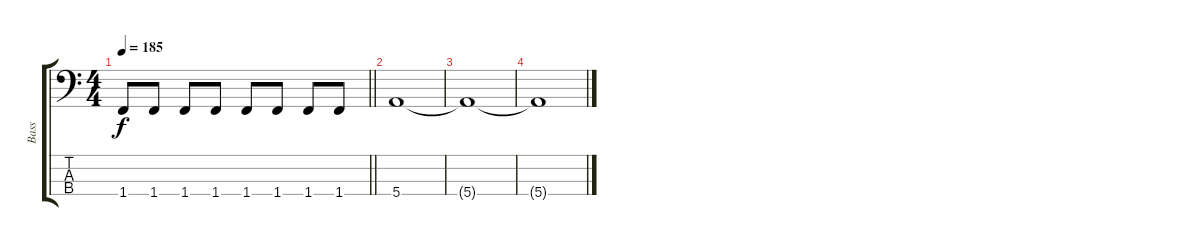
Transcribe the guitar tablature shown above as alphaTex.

\track ("Bass" "Bass") {instrument electricbasspick}
\staff {score tabs}
\tuning (G2 D2 A1 E1) {hide}
\ts (4 4)
\tempo 185
\clef f4
\barLineRight lightlight
\ks c
1.4.8{dy f} 1.4.8 1.4.8 1.4.8 1.4.8 1.4.8 1.4.8 1.4.8 |
5.4.1 |
5.4{t}.1 |
5.4{t}.1
